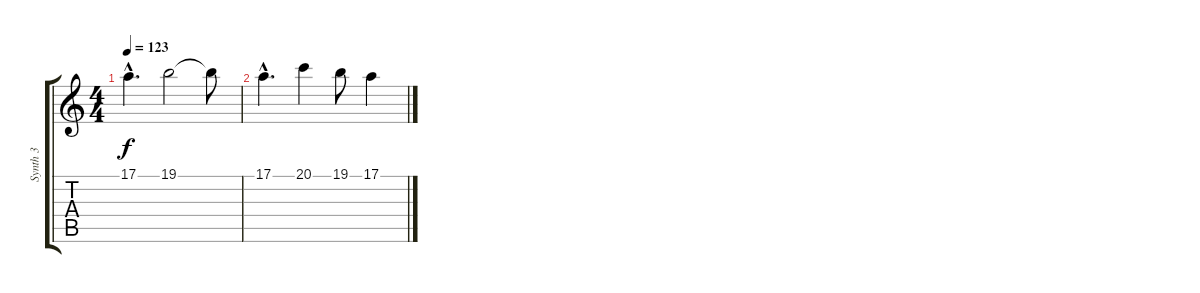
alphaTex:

\track ("Synth 3" "Synth 3") {instrument pad8sweep}
\staff {score tabs}
\tuning (E4 B3 G3 D3 A2 E2) {hide}
\ts (4 4)
\tempo 123
\clef g2
\ks c
17.1{hac}.4{d dy f} 19.1.2 19.1{t}.8 |
17.1{hac}.4{d} 20.1.4 19.1.8 17.1.4
